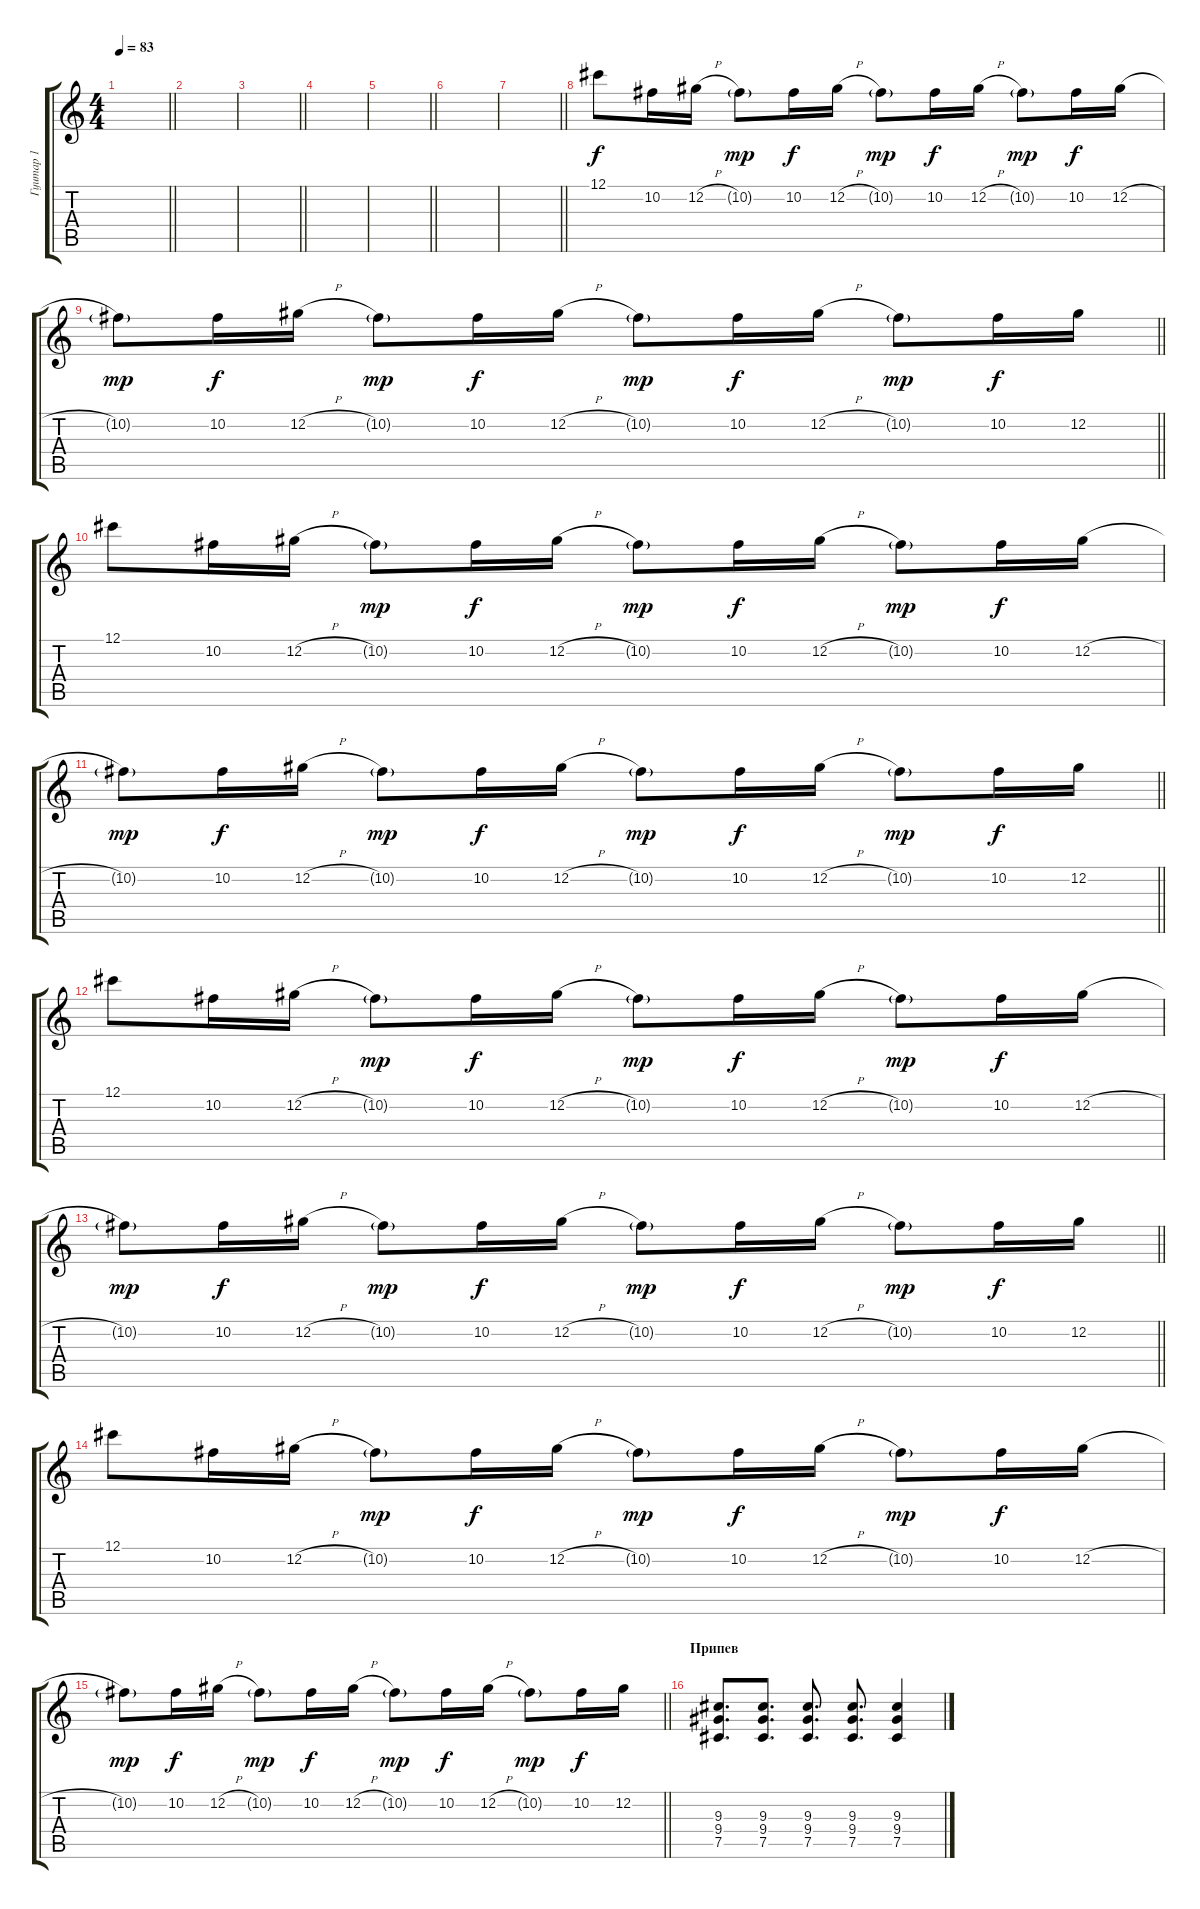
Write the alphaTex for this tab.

\track ("Гуитар 1" "Гуитар 1") {instrument acousticguitarsteel}
\staff {score tabs}
\tuning (Db4 Ab3 E3 B2 Gb2 B1) {hide}
\ts (4 4)
\tempo 83
\clef g2
\barLineRight lightlight
\ks c
|
|
\barLineRight lightlight
|
|
\barLineRight lightlight
|
|
\barLineRight lightlight
|
\section ("" "")
12.1.8{volume 14 instrument acousticguitarsteel} 10.2.16 12.2{h}.16 10.2{g}.8{dy mp} 10.2.16{dy f} 12.2{h}.16 10.2{g}.8{dy mp} 10.2.16{dy f} 12.2{h}.16 10.2{g}.8{dy mp} 10.2.16{dy f} 12.2{h}.16 |
\barLineRight lightlight
10.2{g}.8{dy mp volume 2} 10.2.16{dy f} 12.2{h}.16 10.2{g}.8{dy mp} 10.2.16{dy f} 12.2{h}.16 10.2{g}.8{dy mp} 10.2.16{dy f} 12.2{h}.16 10.2{g}.8{dy mp} 10.2.16{dy f} 12.2.16 |
12.1.8{volume 14} 10.2.16 12.2{h}.16 10.2{g}.8{dy mp} 10.2.16{dy f} 12.2{h}.16 10.2{g}.8{dy mp} 10.2.16{dy f} 12.2{h}.16 10.2{g}.8{dy mp} 10.2.16{dy f} 12.2{h}.16 |
\barLineRight lightlight
10.2{g}.8{dy mp volume 2} 10.2.16{dy f} 12.2{h}.16 10.2{g}.8{dy mp} 10.2.16{dy f} 12.2{h}.16 10.2{g}.8{dy mp} 10.2.16{dy f} 12.2{h}.16 10.2{g}.8{dy mp} 10.2.16{dy f} 12.2.16 |
12.1.8{volume 14} 10.2.16 12.2{h}.16 10.2{g}.8{dy mp} 10.2.16{dy f} 12.2{h}.16 10.2{g}.8{dy mp} 10.2.16{dy f} 12.2{h}.16 10.2{g}.8{dy mp} 10.2.16{dy f} 12.2{h}.16 |
\barLineRight lightlight
10.2{g}.8{dy mp volume 2} 10.2.16{dy f} 12.2{h}.16 10.2{g}.8{dy mp} 10.2.16{dy f} 12.2{h}.16 10.2{g}.8{dy mp} 10.2.16{dy f} 12.2{h}.16 10.2{g}.8{dy mp} 10.2.16{dy f} 12.2.16 |
12.1.8{volume 14} 10.2.16 12.2{h}.16 10.2{g}.8{dy mp} 10.2.16{dy f} 12.2{h}.16 10.2{g}.8{dy mp} 10.2.16{dy f} 12.2{h}.16 10.2{g}.8{dy mp} 10.2.16{dy f} 12.2{h}.16 |
\barLineRight lightlight
10.2{g}.8{dy mp volume 2} 10.2.16{dy f} 12.2{h}.16 10.2{g}.8{dy mp} 10.2.16{dy f} 12.2{h}.16 10.2{g}.8{dy mp} 10.2.16{dy f} 12.2{h}.16 10.2{g}.8{dy mp} 10.2.16{dy f} 12.2.16 |
\section ("" "Припев")
(9.3 9.4 7.5).8{d volume 14 instrument distortionguitar} (9.3 9.4 7.5).8{d} (9.3 9.4 7.5).8{d} (9.3 9.4 7.5).8{d} (9.3 9.4 7.5).4
